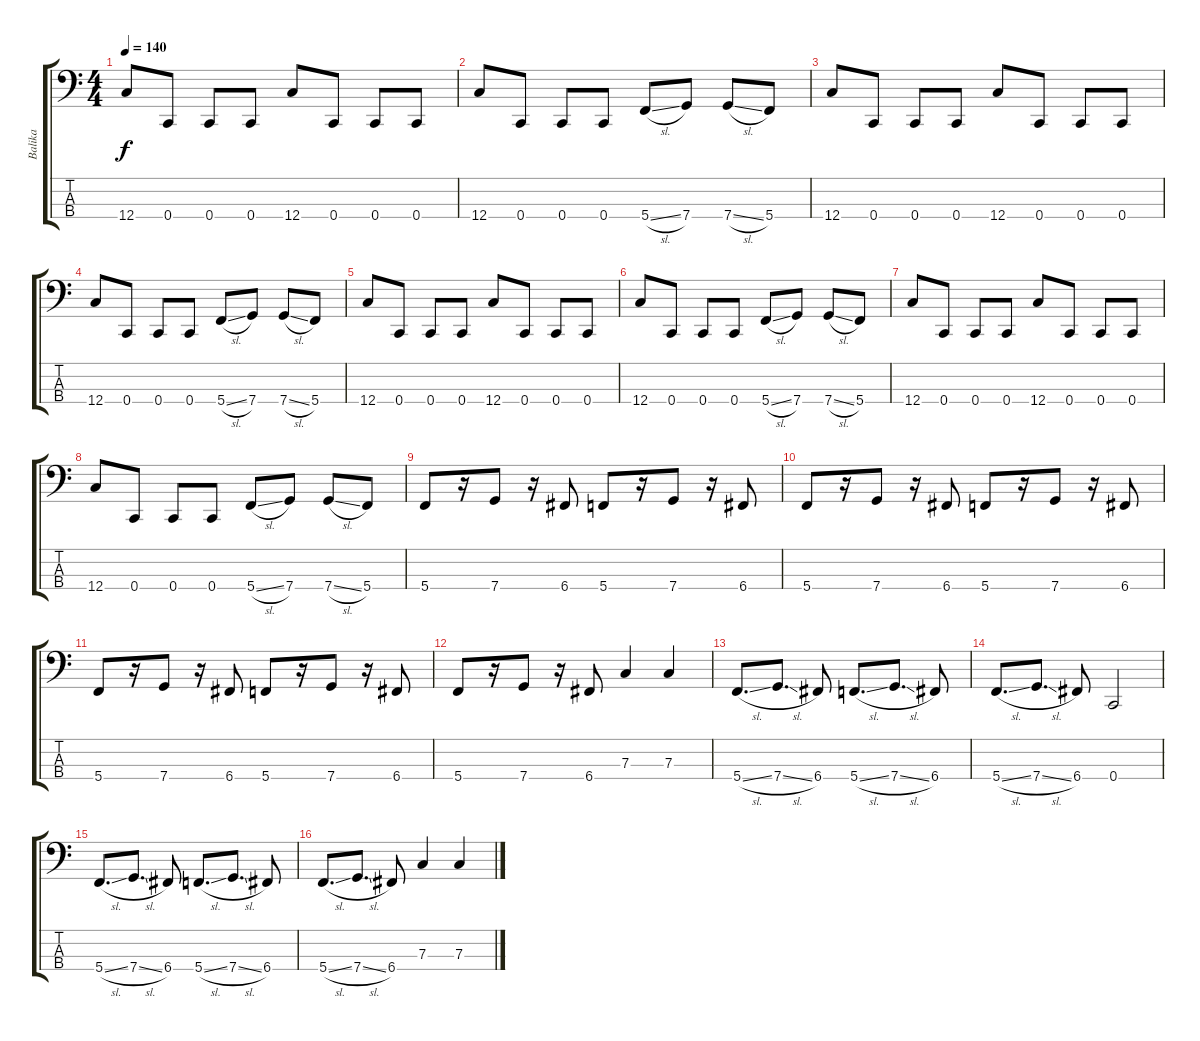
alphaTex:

\track ("Balika" "Balika") {instrument electricbassfinger}
\staff {score tabs}
\tuning (Eb2 Bb1 F1 C1) {hide}
\ts (4 4)
\tempo 140
\clef f4
\ks c
12.4.8{dy f} 0.4.8 0.4.8 0.4.8 12.4.8 0.4.8 0.4.8 0.4.8 |
12.4.8 0.4.8 0.4.8 0.4.8 5.4{sl}.8 7.4.8 7.4{sl}.8 5.4.8 |
12.4.8 0.4.8 0.4.8 0.4.8 12.4.8 0.4.8 0.4.8 0.4.8 |
12.4.8 0.4.8 0.4.8 0.4.8 5.4{sl}.8 7.4.8 7.4{sl}.8 5.4.8 |
12.4.8 0.4.8 0.4.8 0.4.8 12.4.8 0.4.8 0.4.8 0.4.8 |
12.4.8 0.4.8 0.4.8 0.4.8 5.4{sl}.8 7.4.8 7.4{sl}.8 5.4.8 |
12.4.8 0.4.8 0.4.8 0.4.8 12.4.8 0.4.8 0.4.8 0.4.8 |
12.4.8 0.4.8 0.4.8 0.4.8 5.4{sl}.8 7.4.8 7.4{sl}.8 5.4.8 |
5.4.8 r.16 7.4.8 r.16 6.4.8 5.4.8 r.16 7.4.8 r.16 6.4.8 |
5.4.8 r.16 7.4.8 r.16 6.4.8 5.4.8 r.16 7.4.8 r.16 6.4.8 |
5.4.8 r.16 7.4.8 r.16 6.4.8 5.4.8 r.16 7.4.8 r.16 6.4.8 |
5.4.8 r.16 7.4.8 r.16 6.4.8 7.3.4 7.3.4 |
5.4{sl}.8{d} 7.4{sl}.8{d} 6.4.8 5.4{sl}.8{d} 7.4{sl}.8{d} 6.4.8 |
5.4{sl}.8{d} 7.4{sl}.8{d} 6.4.8 0.4.2 |
5.4{sl}.8{d} 7.4{sl}.8{d} 6.4.8 5.4{sl}.8{d} 7.4{sl}.8{d} 6.4.8 |
5.4{sl}.8{d} 7.4{sl}.8{d} 6.4.8 7.3.4 7.3.4
